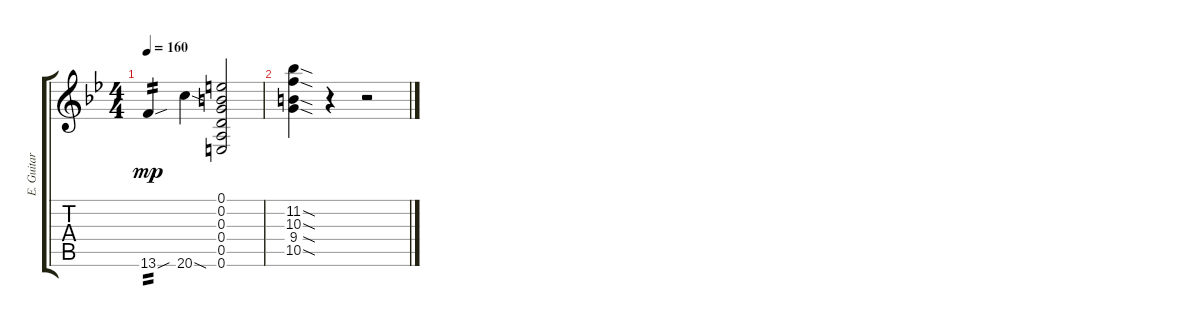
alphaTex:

\track ("E. Guitar II" "E. Guitar ") {instrument overdrivenguitar}
\staff {score tabs}
\tuning (E4 B3 G3 D3 A2 E2) {hide}
\ts (4 4)
\tempo 160
\clef g2
\ks bb
13.6{sou}.4{tp 2 dy mp} 20.6{sod}.4 (0.1 0.2 0.3 0.4 0.5 0.6).2 |
(11.2{sod} 10.3{sod} 9.4{sod} 10.5{sod}).4 r.4 r.2
